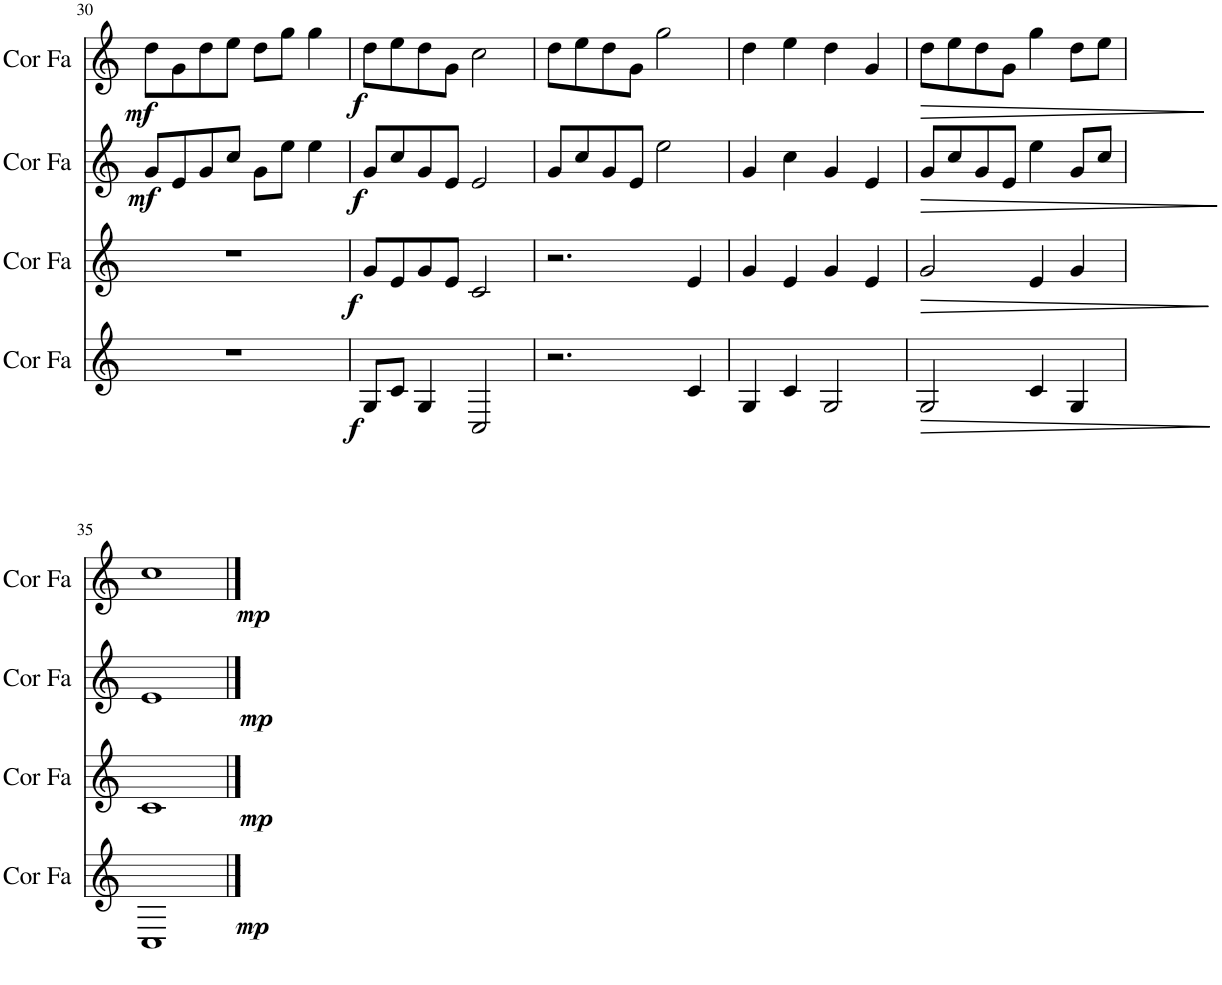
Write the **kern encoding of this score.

**kern	**dynam	**kern	**dynam	**kern	**dynam	**kern	**dynam
*part4	*part4	*part3	*part3	*part2	*part2	*part1	*part1
*staff4	*staff4	*staff3	*staff3	*staff2	*staff2	*staff1	*staff1
*I"Cor en Fa	*	*I"Cor en Fa	*	*I"Cor en Fa	*	*I"Cor en Fa	*
*I'Cor Fa	*	*I'Cor Fa	*	*I'Cor Fa	*	*I'Cor Fa	*
!!LO:PB:g=z
*clefG2	*	*clefG2	*	*clefG2	*	*clefG2	*
*Trd4c7	*	*Trd4c7	*	*Trd4c7	*	*Trd4c7	*
*k[]	*	*k[]	*	*k[]	*	*k[]	*
*M4/4	*	*M4/4	*	*M4/4	*	*M4/4	*
=30	=30	=30	=30	=30	=30	=30	=30
!	!	!	!	!	!LO:DY:b	!	!LO:DY:b
1r	.	1r	.	8g/L	mf	8dd\L	mf
.	.	.	.	8e/	.	8g\	.
.	.	.	.	8g/	.	8dd\	.
.	.	.	.	8cc/J	.	8ee\J	.
.	.	.	.	8g\L	.	8dd\L	.
.	.	.	.	8ee\J	.	8gg\J	.
.	.	.	.	4ee\	.	4gg\	.
=31	=31	=31	=31	=31	=31	=31	=31
!	!LO:DY:b	!	!LO:DY:b	!	!LO:DY:b	!	!LO:DY:b
8G/L	f	8g/L	f	8g/L	f	8dd\L	f
8c/J	.	8e/	.	8cc/	.	8ee\	.
4G/	.	8g/	.	8g/	.	8dd\	.
.	.	8e/J	.	8e/J	.	8g\J	.
2C/	.	2c/	.	2e/	.	2cc\	.
=32	=32	=32	=32	=32	=32	=32	=32
2.r	.	2.r	.	8g/L	.	8dd\L	.
.	.	.	.	8cc/	.	8ee\	.
.	.	.	.	8g/	.	8dd\	.
.	.	.	.	8e/J	.	8g\J	.
.	.	.	.	2ee\	.	2gg\	.
4c/	.	4e/	.	.	.	.	.
=33	=33	=33	=33	=33	=33	=33	=33
4G/	.	4g/	.	4g/	.	4dd\	.
4c/	.	4e/	.	4cc\	.	4ee\	.
2G/	.	4g/	.	4g/	.	4dd\	.
.	.	4e/	.	4e/	.	4g/	.
=34	=34	=34	=34	=34	=34	=34	=34
!	!LO:HP:b	!	!LO:HP:b	!	!LO:HP:b	!	!LO:HP:b
2G/	>	2g/	>	8g/L	>	8dd\L	>
.	.	.	.	8cc/	.	8ee\	.
.	.	.	.	8g/	.	8dd\	.
.	.	.	.	8e/J	.	8g\J	.
4c/	.	4e/	.	4ee\	.	4gg\	.
4G/	.	4g/	.	8g/L	.	8dd\L	.
.	.	.	.	8cc/J	.	8ee\J	.
.	]	.	]	.	]	.	]
!!LO:LB:g=z
=35	=35	=35	=35	=35	=35	=35	=35
!	!LO:DY:b	!	!LO:DY:b	!	!LO:DY:b	!	!LO:DY:b
1C	mp	1c	mp	1e	mp	1cc	mp
==	==	==	==	==	==	==	==
*-	*-	*-	*-	*-	*-	*-	*-
